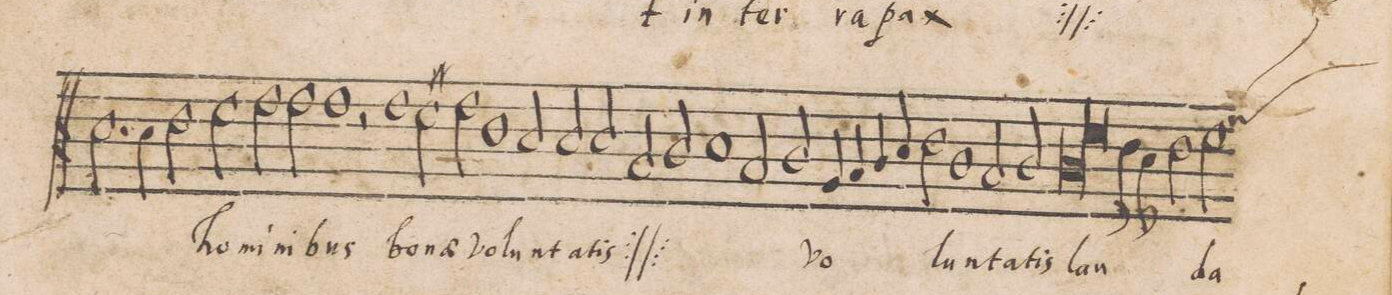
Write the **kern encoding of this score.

**kern	**text
*I"CANTVS	*
*clefC3	*
*k[]	*
*met(C|)	*
*M2/1	*
2.d\	.
4d\	.
2e\	.
2f\	ho-
=7-	=7-
2g\	-mi-
2g\	-ni-
1g	-bus
=8-	=8-
2re	.
1g	bo-
2f#X\	.
=9-	=9-
2g\	-nae
1e	vo-
2d/	-lun-
=10-	=10-
2d/	-ta-
2d/	-tis
*	*ij
2B/	vo-
2c/	-lun-
=11-	=11-
1d	-ta-
2B/	.
2c/	-tis
*	*Xij
=12-	=12-
4A/	vo-
4B/	.
4c/	.
4d/	.
2e\	.
1c/	-lun-
=13-	=13-
2B/	-ta-
2c/	-tis
*lig	*
1c/	lau-
=14-	=14-
2.f\	.
*Xlig	*
*col	*
8e\	.
8d\	.
*Xcol	*
2e\	.
=15-	=15-
*custos:a	*
2f\	-da-
*-	*-
